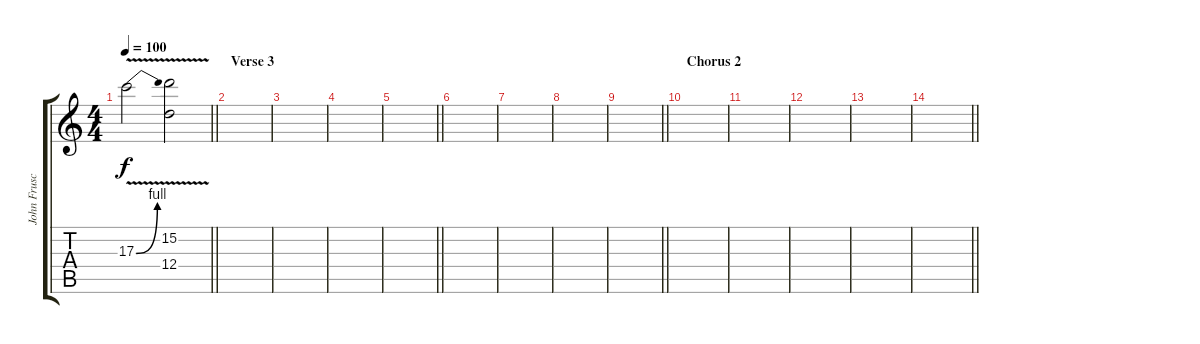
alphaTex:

\track ("John Frusciante - Solo" "John Frusc") {instrument overdrivenguitar}
\staff {score tabs}
\tuning (E4 B3 G3 D3 A2 E2) {hide}
\ts (4 4)
\tempo 100
\clef g2
\barLineRight lightlight
\ks c
17.3{be (bend 0 0 60 4) v}.2{dy f} (15.2{v} 12.4).2 |
\section ("" "Verse 3")
|
|
|
\barLineRight lightlight
|
|
|
|
\barLineRight lightlight
|
\section ("" "Chorus 2")
|
|
|
|
\barLineRight lightlight
